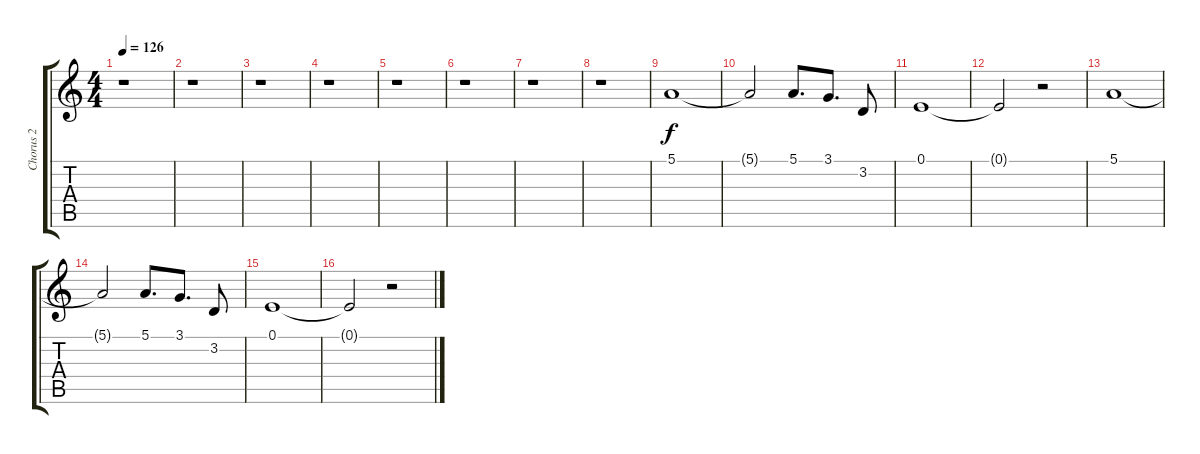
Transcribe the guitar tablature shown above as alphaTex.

\track ("Chorus 2" "Chorus 2") {instrument lead2sawtooth}
\staff {score tabs}
\tuning (E4 B3 G3 D3 A2 E2) {hide}
\ts (4 4)
\tempo 126
\clef g2
\ks c
r.1{dy f} |
r.1 |
r.1 |
r.1 |
r.1 |
r.1 |
r.1 |
r.1 |
5.1.1 |
5.1{t}.2 5.1.8{d} 3.1.8{d} 3.2.8 |
0.1.1 |
0.1{t}.2 r.2 |
5.1.1 |
5.1{t}.2 5.1.8{d} 3.1.8{d} 3.2.8 |
0.1.1 |
0.1{t}.2 r.2
